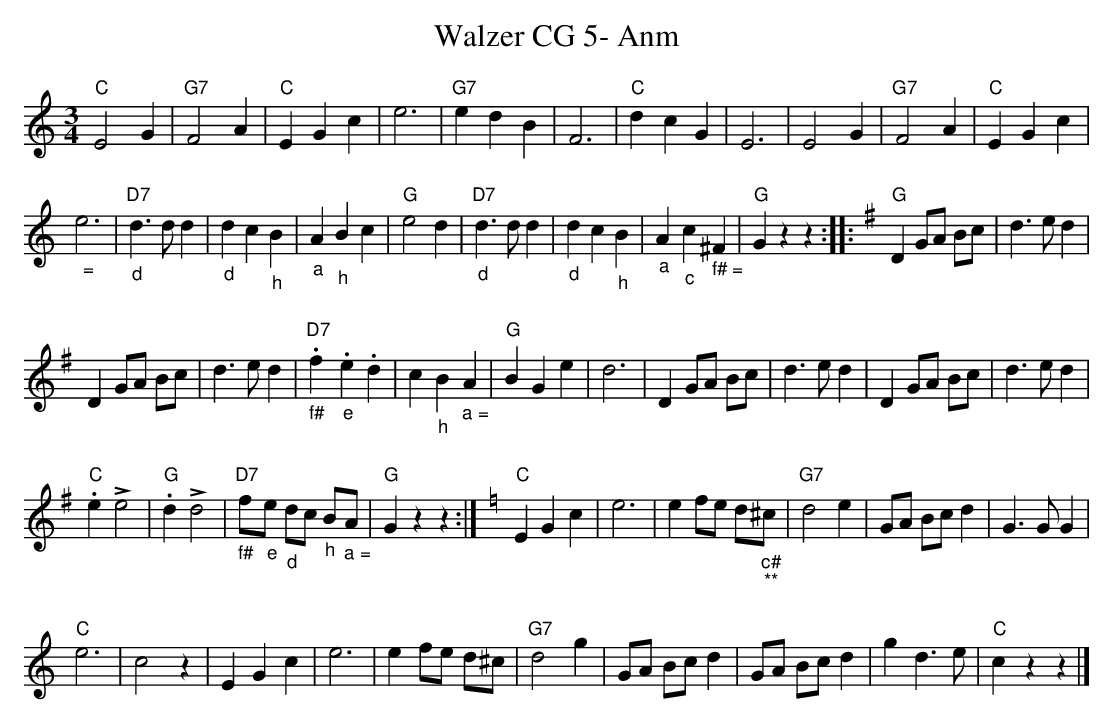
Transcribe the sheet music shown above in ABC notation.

X:1
T:Walzer CG 5- Anm
M:3/4
L:1/4
K:Cmaj%%MIDI gchordon
"C"E2G | "G7"F2A | "C"EGc | e3 | "G7"edB | F3 | "C"dcG | E3 | E2G | "G7"F2A | "C"EGc |
"_  ="e3 | "D7""_d"d>dd | "_d"dc"_h"B | "_a"A"_h"Bc | "G"e2d | "D7""_d"d>dd | "_d"dc"_h"B | "_a"A"_c"c"_ f# ="^F | "G"Gzz :: [K:Gmaj] [L:1/8] "G"D2 GA Bc | d3ed2 |
D2 GA Bc | d3ed2 |"" "D7""_f#".f2"_e".e2.d2 | c2"_h"B2"_ a ="A2 | "G"B2G2e2 | d6 | D2 GA Bc | d3ed2 | D2 GA Bc | d3ed2 |
"" "C".e2 !>!e4 | "G".d2 !>!d4 | "D7""_f#"f"_e"e "_d"dc "_h"B"_ a ="A | "G"G2z2z2 :| [K:Cmaj] "C"E2G2c2 | e6 | e2fe d"_c#""_ **"^c | "G7"d4e2 | GA Bc d2 | G3GG2 |
"" "C"e6 | c4z2 | E2G2c2 | e6 | e2 fe d^c | "G7"d4g2 | GA Bc d2 | GA Bcd2 | g2 d3e | "C"c2z2z2 |]
